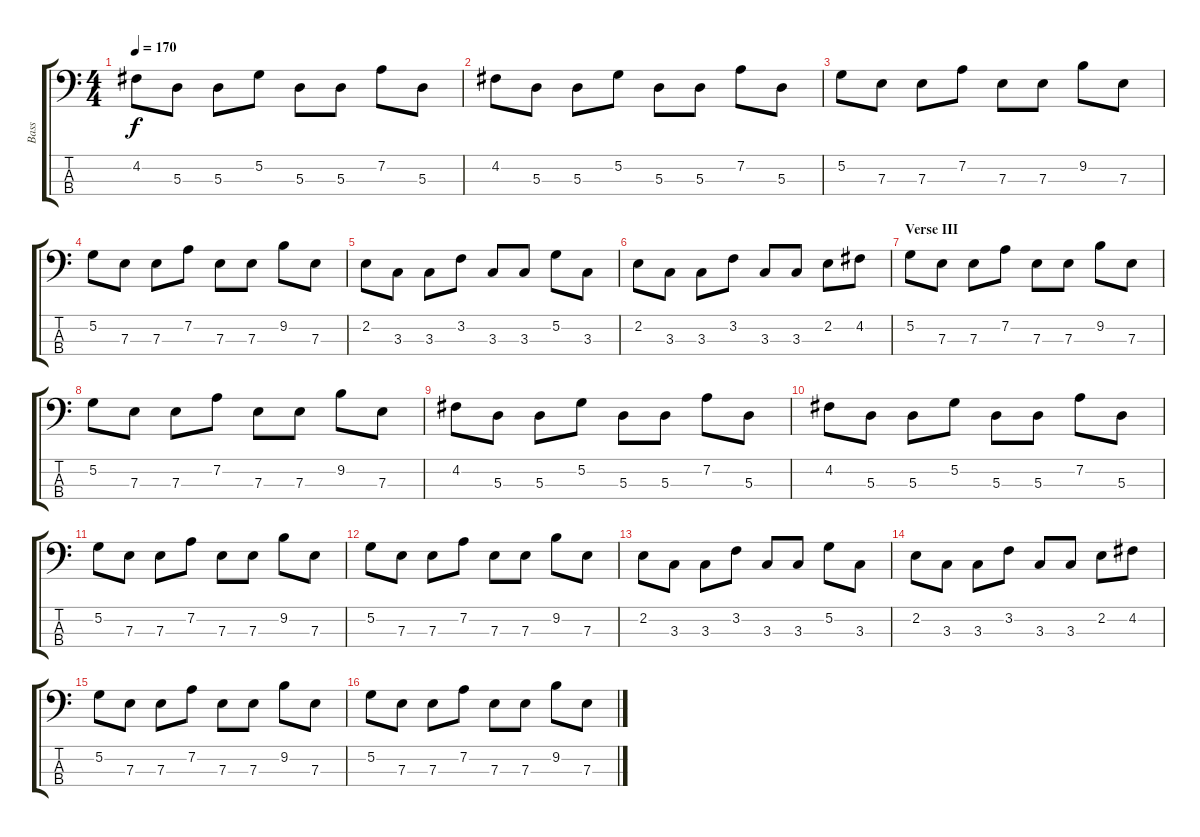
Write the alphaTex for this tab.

\track ("Bass" "Bass") {instrument electricbassfinger}
\staff {score tabs}
\tuning (G2 D2 A1 E1) {hide}
\ts (4 4)
\tempo 170
\clef f4
\ks c
4.2.8{dy f} 5.3.8 5.3.8 5.2.8 5.3.8 5.3.8 7.2.8 5.3.8 |
4.2.8 5.3.8 5.3.8 5.2.8 5.3.8 5.3.8 7.2.8 5.3.8 |
5.2.8 7.3.8 7.3.8 7.2.8 7.3.8 7.3.8 9.2.8 7.3.8 |
5.2.8 7.3.8 7.3.8 7.2.8 7.3.8 7.3.8 9.2.8 7.3.8 |
2.2.8 3.3.8 3.3.8 3.2.8 3.3.8 3.3.8 5.2.8 3.3.8 |
2.2.8 3.3.8 3.3.8 3.2.8 3.3.8 3.3.8 2.2.8 4.2.8 |
\section ("" "Verse III")
5.2.8 7.3.8 7.3.8 7.2.8 7.3.8 7.3.8 9.2.8 7.3.8 |
5.2.8 7.3.8 7.3.8 7.2.8 7.3.8 7.3.8 9.2.8 7.3.8 |
4.2.8 5.3.8 5.3.8 5.2.8 5.3.8 5.3.8 7.2.8 5.3.8 |
4.2.8 5.3.8 5.3.8 5.2.8 5.3.8 5.3.8 7.2.8 5.3.8 |
5.2.8 7.3.8 7.3.8 7.2.8 7.3.8 7.3.8 9.2.8 7.3.8 |
5.2.8 7.3.8 7.3.8 7.2.8 7.3.8 7.3.8 9.2.8 7.3.8 |
2.2.8 3.3.8 3.3.8 3.2.8 3.3.8 3.3.8 5.2.8 3.3.8 |
2.2.8 3.3.8 3.3.8 3.2.8 3.3.8 3.3.8 2.2.8 4.2.8 |
5.2.8 7.3.8 7.3.8 7.2.8 7.3.8 7.3.8 9.2.8 7.3.8 |
5.2.8 7.3.8 7.3.8 7.2.8 7.3.8 7.3.8 9.2.8 7.3.8
